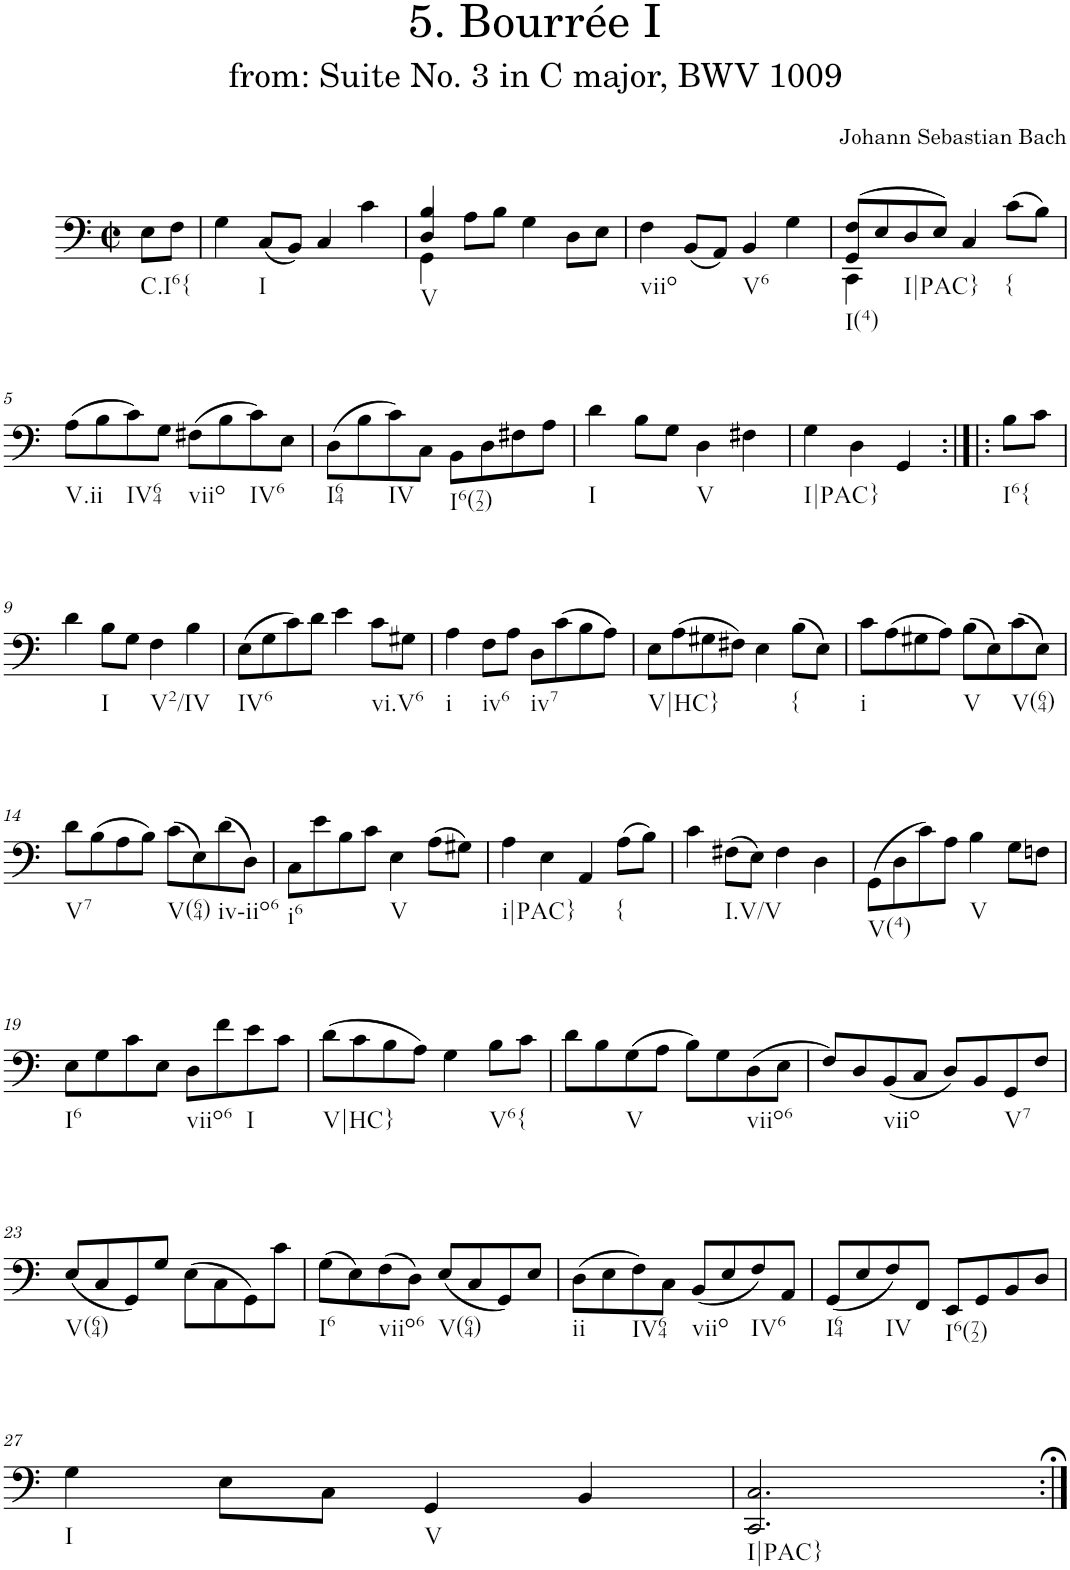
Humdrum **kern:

**kern
*part1
*staff1
*I"Piano
*I'Pno.
*clefF4
*k[]
*M2/2
*met(c|)
=
!LO:TX:b:t=C.I6{
8E\L
8F\J
=1
4G\
!LO:TX:b:t=I
(8C/L
8BB/J)
4C/
4c\
=2
*^
*	*^
!LO:TX:b:t=V	!	!
4B/	4GG\	4D/
8A\L	2.ryy	2.ryy
8B\J	.	.
4G\	.	.
8D\L	.	.
8E\J	.	.
*v	*v	*v
=3
!LO:TX:b:t=viio
4F\
(8BB/L
8AA/J)
!LO:TX:b:t=V6
4BB/
4G\
=4
*^
!LO:TX:b:t=I(4)	!
(>8GG/ 8F/L	4CC\
8E/	.
!LO:TX:b:t=I|PAC}	!
8D/	2.ryy
8E/J)	.
4C/	.
!LO:TX:b:t={	!
(8c\L	.
8B\J)	.
*v	*v
!!LO:LB:g=z
=5
!LO:TX:b:t=V.ii
(8A\L
8B\
!LO:TX:b:t=IV64
8c\)
8G\J
!LO:TX:b:t=viio
(8F#X\L
8B\
!LO:TX:b:t=IV6
8c\)
8E\J
=6
!LO:TX:b:t=I64
(8D\L
8B\
!LO:TX:b:t=IV
8c\)
8C\J
!LO:TX:b:t=I6(72)
8BB\L
8D\
8F#X\
8A\J
=7
!LO:TX:b:t=I
4d\
8B\L
8G\J
!LO:TX:b:t=V
4D\
4F#X\
=8
!LO:TX:b:t=I|PAC}
4G\
4D\
4GG/
!LO:TX:b:t=I6{
8B\L
8c\J
!!LO:LB:g=z
=9
4d\
!LO:TX:b:t=I
8B\L
8G\J
!LO:TX:b:t=V2/IV
4F\
4B\
=10
!LO:TX:b:t=IV6
(8E\L
8G\
8c\)
8d\J
4e\
!LO:TX:b:t=vi.V6
8c\L
8G#X\J
=11
!LO:TX:b:t=i
4A\
!LO:TX:b:t=iv6
8F\L
8A\J
!LO:TX:b:t=iv7
8D\L
(8c\
8B\
8A\J)
=12
!LO:TX:b:t=V|HC}
8E\L
(8A\
8G#X\
8F#X\J)
4E\
!LO:TX:b:t={
(8B\L
8E\J)
=13
!LO:TX:b:t=i
8c\L
(8A\
8G#X\
8A\J)
!LO:TX:b:t=V
(8B\L
8E\)
!LO:TX:b:t=V(64)
(8c\
8E\J)
!!LO:LB:g=z
=14
!LO:TX:b:t=V7
8d\L
(8B\
8A\
8B\J)
!LO:TX:b:t=V(64)
(8c\L
8E\)
!LO:TX:b:t=iv-iio6
(8d\
8D\J)
=15
!LO:TX:b:t=i6
8C\L
8e\
8B\
8c\J
!LO:TX:b:t=V
4E\
(8A\L
8G#X\J)
=16
!LO:TX:b:t=i|PAC}
4A\
4E\
4AA/
!LO:TX:b:t={
(8A\L
8B\J)
=17
4c\
!LO:TX:b:t=I.V/V
(8F#X\L
8E\J)
4F#\
4D\
=18
!LO:TX:b:t=V(4)
(8GG\L
8D\
8c\)
8A\J
!LO:TX:b:t=V
4B\
8G\L
8Fn\J
!!LO:LB:g=z
=19
!LO:TX:b:t=I6
8E\L
8G\
8c\
8E\J
!LO:TX:b:t=viio6
8D\L
8f\
!LO:TX:b:t=I
8e\
8c\J
=20
!LO:TX:b:t=V|HC}
(8d\L
8c\
8B\
8A\J)
4G\
!LO:TX:b:t=V6{
8B\L
8c\J
=21
8d\L
8B\
!LO:TX:b:t=V
(8G\
8A\J
8B\L)
8G\
!LO:TX:b:t=viio6
(8D\
8E\J
=22
8F/L)
8D/
!LO:TX:b:t=viio
(8BB/
8C/J
8D/L)
8BB/
!LO:TX:b:t=V7
8GG/
8F/J
!!LO:LB:g=z
=23
!LO:TX:b:t=V(64)
(8E/L
8C/
8GG/)
8G/J
(8E\L
8C\
8GG\)
8c\J
=24
!LO:TX:b:t=I6
(8G\L
8E\)
!LO:TX:b:t=viio6
(8F\
8D\J)
!LO:TX:b:t=V(64)
(8E/L
8C/
8GG/)
8E/J
=25
!LO:TX:b:t=ii
(8D\L
8E\
!LO:TX:b:t=IV64
8F\)
8C\J
!LO:TX:b:t=viio
(8BB/L
8E/
!LO:TX:b:t=IV6
8F/)
8AA/J
=26
!LO:TX:b:t=I64
(8GG/L
8E/
!LO:TX:b:t=IV
8F/)
8FF/J
!LO:TX:b:t=I6(72)
8EE/L
8GG/
8BB/
8D/J
!!LO:LB:g=z
=27
!LO:TX:b:t=I
4G\
8E\L
8C\J
!LO:TX:b:t=V
4GG/
4BB/
=28
!LO:TX:b:t=I|PAC}
2.CC/ 2.C/
=:|!
*-
